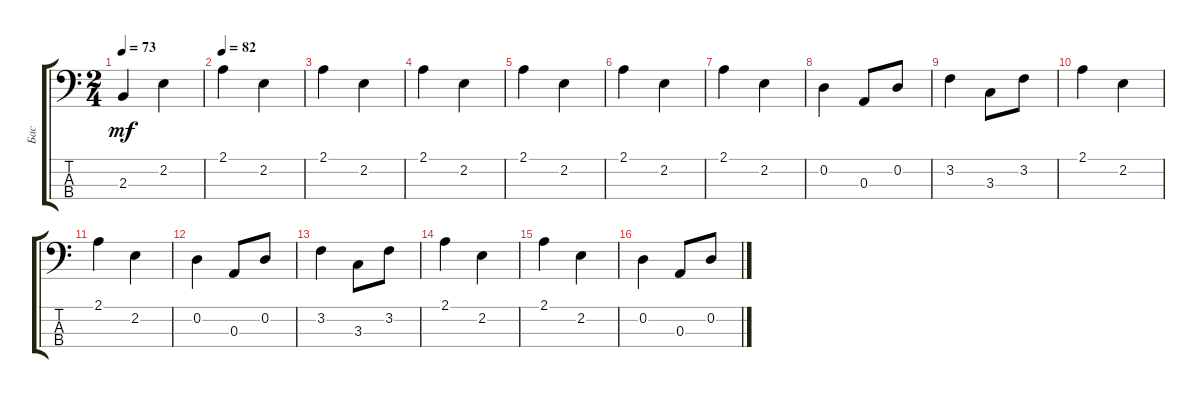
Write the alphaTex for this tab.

\track ("Бас" "Бас") {instrument fretlessbass}
\staff {score tabs}
\tuning (G2 D2 A1 E1) {hide}
\ts (2 4)
\tempo 73
\clef f4
\ks c
2.3.4{dy mf} 2.2.4 |
\tempo 82
2.1.4 2.2.4 |
2.1.4 2.2.4 |
2.1.4 2.2.4 |
2.1.4 2.2.4 |
2.1.4 2.2.4 |
2.1.4 2.2.4 |
0.2.4 0.3.8 0.2.8 |
3.2.4 3.3.8 3.2.8 |
2.1.4 2.2.4 |
2.1.4 2.2.4 |
0.2.4 0.3.8 0.2.8 |
3.2.4 3.3.8 3.2.8 |
2.1.4 2.2.4 |
2.1.4 2.2.4 |
0.2.4 0.3.8 0.2.8
